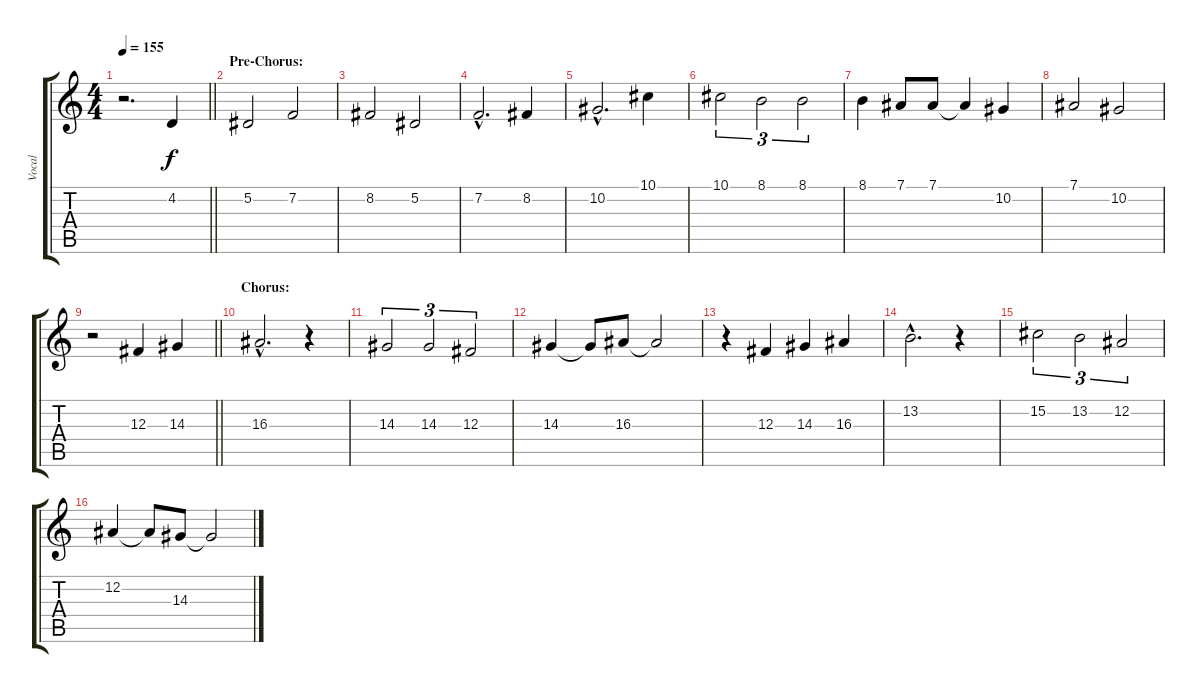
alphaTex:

\track ("Vocal" "Vocal") {instrument oboe}
\staff {score tabs}
\tuning (Eb4 Bb3 Gb3 Db3 Ab2 Eb2) {hide}
\ts (4 4)
\tempo 155
\clef g2
\barLineRight lightlight
\ks c
r.2{d dy f} 4.2.4 |
\section ("" "Pre-Chorus:")
5.2.2 7.2.2 |
8.2.2 5.2.2 |
7.2{hac}.2{d} 8.2.4 |
10.2{hac}.2{d} 10.1.4 |
10.1.2{tu (3 2)} 8.1.2{tu (3 2)} 8.1.2{tu (3 2)} |
8.1.4 7.1.8 7.1.8 7.1{t}.4 10.2.4 |
7.1.2 10.2.2 |
\barLineRight lightlight
r.2 12.3.4 14.3.4 |
\section ("" "Chorus:")
16.3{hac}.2{d} r.4 |
14.3.2{tu (3 2)} 14.3.2{tu (3 2)} 12.3.2{tu (3 2)} |
14.3.4 14.3{t}.8 16.3.8 16.3{t}.2 |
r.4 12.3.4 14.3.4 16.3.4 |
13.2{hac}.2{d} r.4 |
15.2.2{tu (3 2)} 13.2.2{tu (3 2)} 12.2.2{tu (3 2)} |
12.2.4 12.2{t}.8 14.3.8 14.3{t}.2
